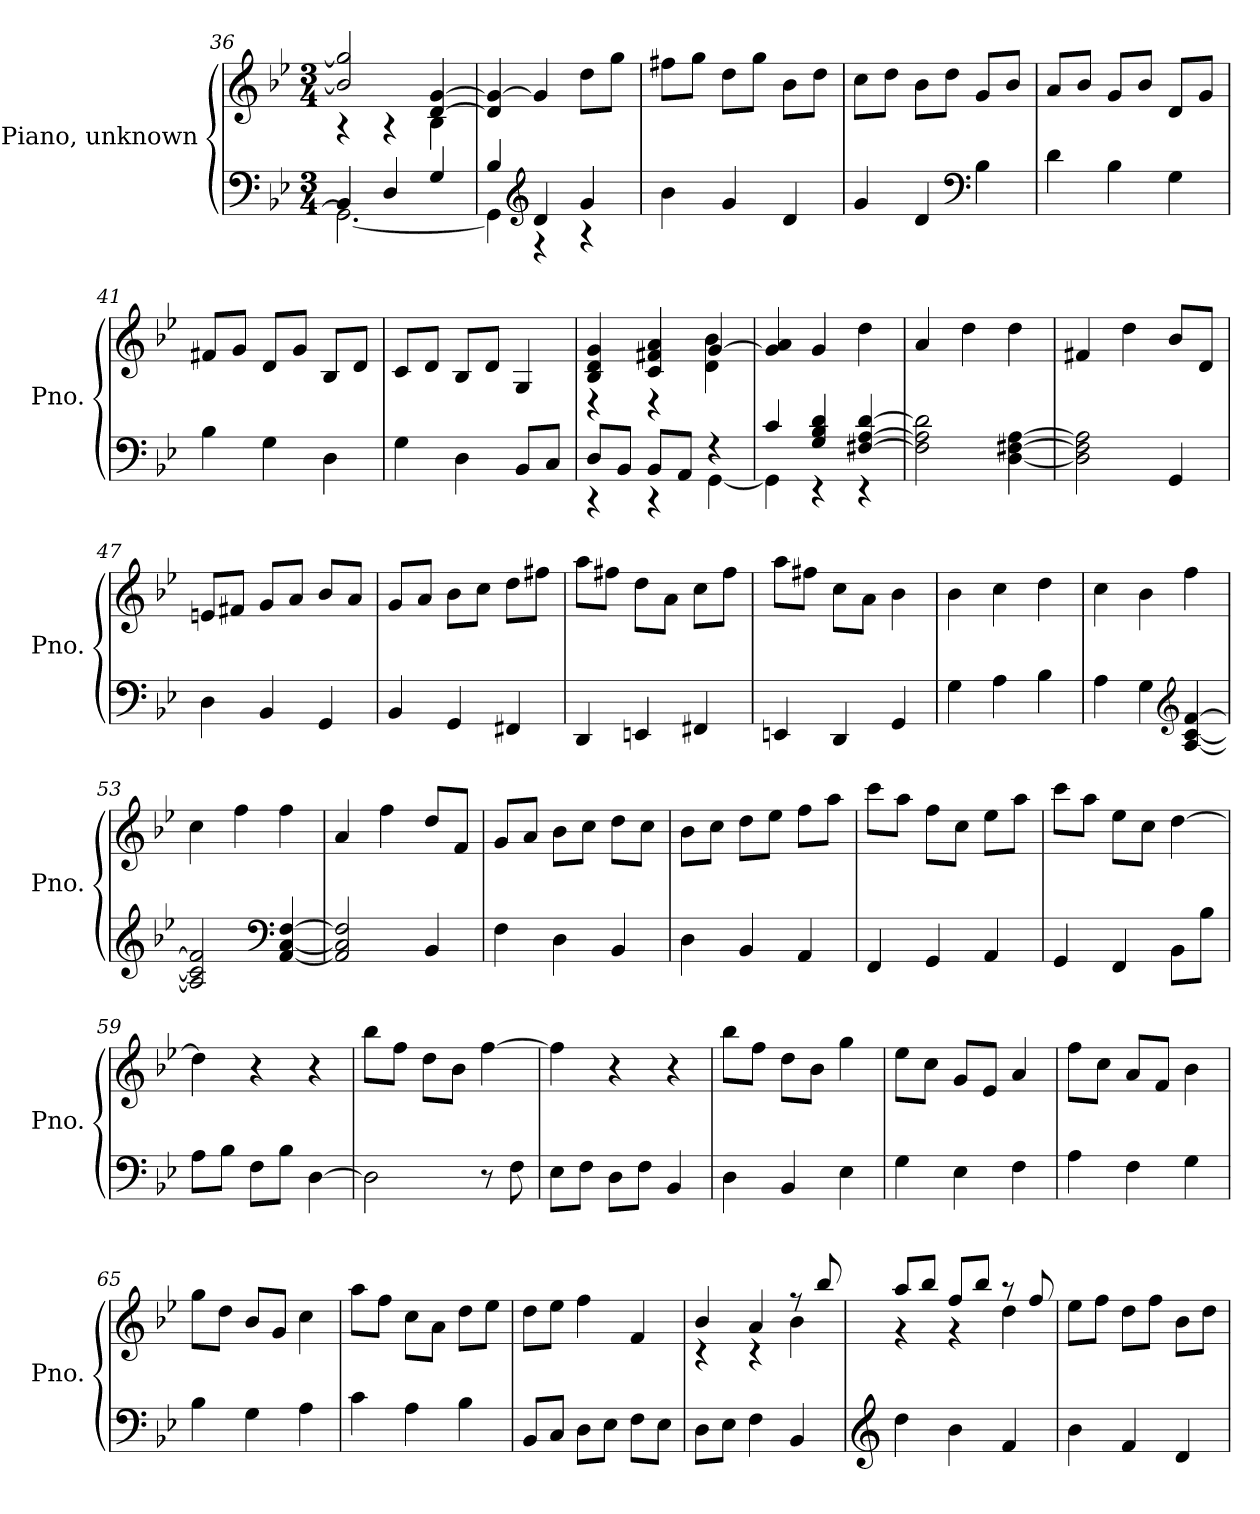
**kern	**kern
*part1	*part1
*staff2	*staff1
*I"Piano, unknown	*
*I'Pno.	*
!!LO:LB:g=z
*clefF4	*clefG2
*k[b-e-]	*k[b-e-]
*M3/4	*M3/4
=36	=36
*^	*^
4BB-/	2.GG\_	2b-/] 2gg/]	4r
4D/	.	.	4r
4G/	.	[4d/ [4g/	4B-\
*	*	*v	*v
=37	=37	=37
4B-/	4GG\]	4d/] 4g/_
*clefG2	*	*
4d/	4r	4g/]
4g/	4r	8dd\L
.	.	8gg\J
*v	*v	*
=38	=38
4b-\	8ff#X\L
.	8gg\J
4g/	8dd\L
.	8gg\J
4d/	8b-\L
.	8dd\J
=39	=39
4g/	8cc\L
.	8dd\J
4d/	8b-\L
.	8dd\J
*clefF4	*
4B-\	8g/L
.	8b-/J
=40	=40
4d\	8a/L
.	8b-/J
4B-\	8g/L
.	8b-/J
4G\	8d/L
.	8g/J
=41	=41
4B-\	8f#X/L
.	8g/J
4G\	8d/L
.	8g/J
4D\	8B-/L
.	8d/J
!!LO:PB:g=z
=42	=42
4G\	8c/L
.	8d/J
4D\	8B-/L
.	8d/J
8BB-/L	4G/
8C/J	.
=43	=43
*^	*^
8D/L	4r	4B-/ 4d/ 4g/	4r
8BB-/J	.	.	.
8BB-/L	4r	4c/ 4f#X/ 4a/	4r
8AA/J	.	.	.
4r	[4GG\	[4g/	4d\ 4b-\
*	*	*v	*v
=44	=44	=44
4c/	4GG\]	4g/] 4a/
4G/ 4B-/ 4d/	4r	4g/
[4F#X/ [4A/ [4d/	4r	4dd\
*v	*v	*
=45	=45
2F#\] 2A\] 2d\]	4a/
.	4dd\
[4D\ [4F#X\ [4A\	4dd\
=46	=46
2D\] 2F#\] 2A\]	4f#X/
.	4dd\
4GG/	8b-/L
.	8d/J
=47	=47
4D\	8en/L
.	8f#X/J
4BB-/	8g/L
.	8a/J
4GG/	8b-/L
.	8a/J
=48	=48
4BB-/	8g/L
.	8a/J
4GG/	8b-\L
.	8cc\J
4FF#X/	8dd\L
.	8ff#X\J
!!LO:LB:g=z
=49	=49
4DD/	8aa\L
.	8ff#X\J
4EEn/	8dd\L
.	8a\J
4FF#X/	8cc\L
.	8ff#\J
=50	=50
4EEn/	8aa\L
.	8ff#X\J
4DD/	8cc\L
.	8a\J
4GG/	4b-\
=51	=51
4G\	4b-\
4A\	4cc\
4B-\	4dd\
=52	=52
4A\	4cc\
4G\	4b-\
*clefG2	*
[4A/ [4c/ [4f/	4ff\
=53	=53
2A/] 2c/] 2f/]	4cc\
.	4ff\
*clefF4	*
[4AA/ [4C/ [4F/	4ff\
=54	=54
2AA/] 2C/] 2F/]	4a/
.	4ff\
4BB-/	8dd/L
.	8f/J
=55	=55
4F\	8g/L
.	8a/J
4D\	8b-\L
.	8cc\J
4BB-/	8dd\L
.	8cc\J
!!LO:LB:g=z
=56	=56
4D\	8b-\L
.	8cc\J
4BB-/	8dd\L
.	8ee-\J
4AA/	8ff\L
.	8aa\J
=57	=57
4FF/	8ccc\L
.	8aa\J
4GG/	8ff\L
.	8cc\J
4AA/	8ee-\L
.	8aa\J
=58	=58
4GG/	8ccc\L
.	8aa\J
4FF/	8ee-\L
.	8cc\J
8BB-\L	[4dd\
8B-\J	.
=59	=59
8A\L	4dd\]
8B-\J	.
8F\L	4r
8B-\J	.
[4D\	4r
=60	=60
2D\]	8bb-\L
.	8ff\J
.	8dd\L
.	8b-\J
8r	[4ff\
8F\	.
=61	=61
8E-\L	4ff\]
8F\J	.
8D\L	4r
8F\J	.
4BB-/	4r
!!LO:LB:g=z
=62	=62
4D\	8bb-\L
.	8ff\J
4BB-/	8dd\L
.	8b-\J
4E-\	4gg\
=63	=63
4G\	8ee-\L
.	8cc\J
4E-\	8g/L
.	8e-/J
4F\	4a/
=64	=64
4A\	8ff\L
.	8cc\J
4F\	8a/L
.	8f/J
4G\	4b-\
=65	=65
4B-\	8gg\L
.	8dd\J
4G\	8b-/L
.	8g/J
4A\	4cc\
=66	=66
4c\	8aa\L
.	8ff\J
4A\	8cc\L
.	8a\J
4B-\	8dd\L
.	8ee-\J
=67	=67
8BB-/L	8dd\L
8C/J	8ee-\J
8D\L	4ff\
8E-\J	.
8F\L	4f/
8E-\J	.
=68	=68
*	*^
8D\L	4b-/	4r
8E-\J	.	.
4F\	4a/	4r
4BB-/	8r	4b-\
.	8bb-/	.
!!LO:LB:g=z	!!
=69	=69	=69
*clefG2	*	*
4dd\	8aa/L	4r
.	8bb-/J	.
4b-\	8ff/L	4r
.	8bb-/J	.
4f/	8r	4dd\
.	8ff/	.
*	*v	*v
=70	=70
4b-\	8ee-\L
.	8ff\J
4f/	8dd\L
.	8ff\J
4d/	8b-\L
.	8dd\J
=	=
*-	*-
